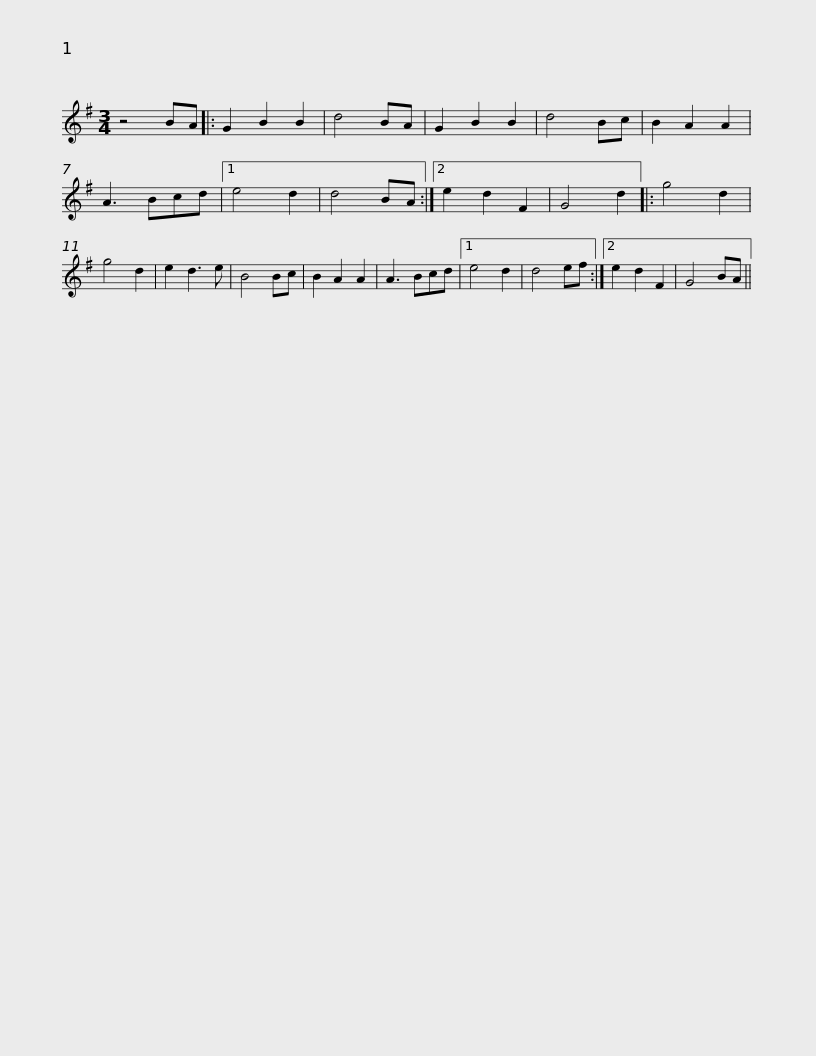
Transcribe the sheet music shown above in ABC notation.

X:1
L:1/8
M:3/4
I:linebreak $
K:G
V:1 treble
V:1
 z4 BA |: G2 B2 B2 | d4 BA | G2 B2 B2 | d4 Bc | %5
 B2 A2 A2 | A3 Bcd |1 e4 d2 | d4 BA :|2 e2 d2 F2 | %10
 G4 d2 |: g4 d2 | g4 d2 |$ e2 d3 e | B4 Bc | %15
 B2 A2 A2 | A3 Bcd |1 e4 d2 | d4 ef :|2 e2 d2 F2 | %20
 G4 BA || %21
